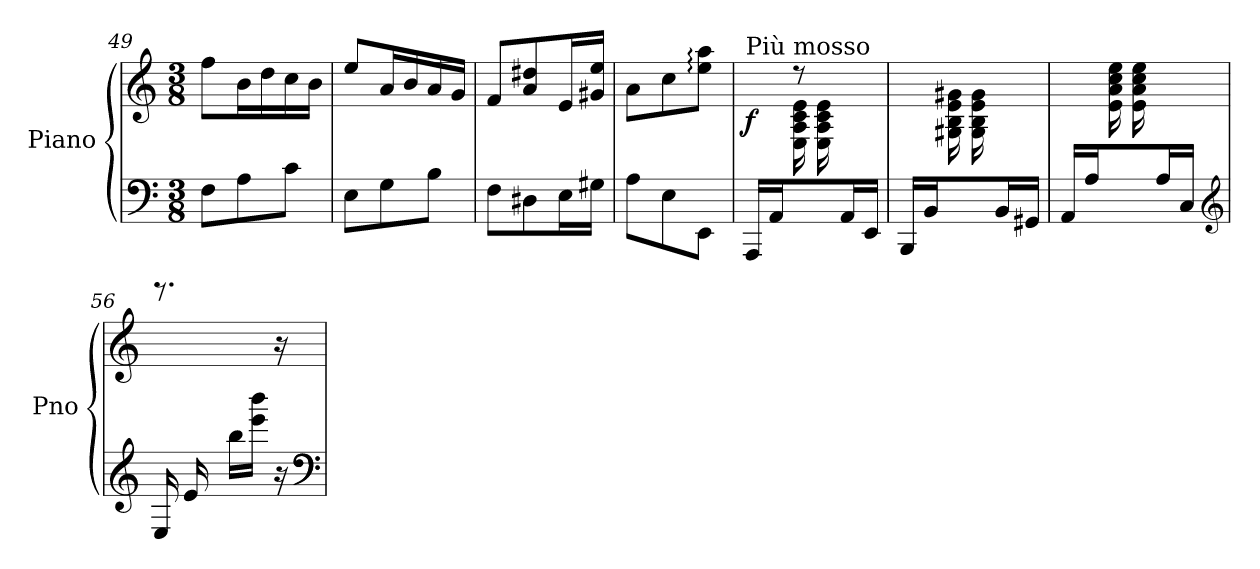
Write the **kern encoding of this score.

**kern	**kern	**dynam
*part1	*part1	*part1
*staff2	*staff1	*staff1/2
*I"Piano	*	*
*I'Pno	*	*
*clefF4	*clefG2	*
*k[]	*k[]	*
*C:	*C:	*
*M3/8	*M3/8	*
=49	=49	=49
8F\L	8ff\L	.
8A\	16b\L	.
.	16dd\	.
8c\J	16cc\	.
.	16b\JJ	.
!!LO:PB:g=z
=50	=50	=50
8E\L	8ee/L	.
8G\	16a/L	.
.	16b/	.
8B\J	16a/	.
.	16g/JJ	.
=51	=51	=51
8F\L	8f/L	.
8D#X\	8a/ 8dd#X/	.
16E\L	16e/L	.
16G#X\JJ	16g#X/ 16ee/JJ	.
=52	=52	=52
8A\L	8a\L	.
8E\	8cc\	.
8EE\J	8ee\: 8aa\:J	.
=53	=53	=53
*	*^	*
!	!LO:TX:a:t=Più mosso	!	!
!	!	!	!LO:DY:b
16AAA/LL	8ryy	8ryy	f
16AA/	.	.	.
8ryy	8r	16E\ 16A\ 16c\ 16e\	.
.	.	16E\ 16A\ 16c\ 16e\	.
16AA/	8ryy	8ryy	.
16EE/JJ	.	.	.
=54	=54	=54	=54
16BBB/LL	4.ryy	8ryy	.
16BB/	.	.	.
8ryy	.	16G#X\ 16B\ 16e\ 16g#X\	.
.	.	16G#\ 16B\ 16e\ 16g#\	.
16BB/	.	8ryy	.
16GG#X/JJ	.	.	.
=55	=55	=55	=55
16AA/LL	8ryy	8ryy	.
16A/	.	.	.
8ryy	8ryy	16e\ 16a\ 16cc\ 16ee\	.
.	.	16e\ 16a\ 16cc\ 16ee\	.
16A/	8ryy	8ryy	.
16C/JJ	.	.	.
*clefG2	*	*	*
=56	=56	=56	=56
*^	*	*	*
8.ryy	16E/LL	8.r	8ryy	.
.	16e/	.	.	.
.	8.ryy	.	16g#X\ 16b\ 16ee\ 16gg#X\	.
16bb\LL	.	8ryy	16g#\ 16b\ 16ee\ 16gg#\	.
16eee\ 16bbb\JJ	.	.	16g#\ 16b\ 16ee\ 16gg#\JJ	.
16ryy	16r	16r	16ryy	.
*v	*v	*	*	*
*	*v	*v	*
*clefF4	*	*
=	=	=
*-	*-	*-
